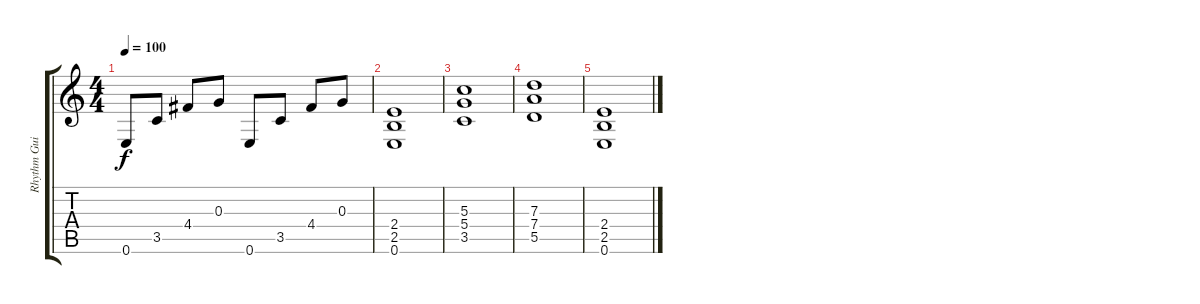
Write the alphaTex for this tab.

\track ("Rhythm Guitar" "Rhythm Gui") {instrument distortionguitar}
\staff {score tabs}
\tuning (E4 B3 G3 D3 A2 E2) {hide}
\ts (4 4)
\tempo 100
\clef g2
\ks c
0.6.8{dy f} 3.5.8 4.4.8 0.3.8 0.6.8 3.5.8 4.4.8 0.3.8 |
(2.4 2.5 0.6).1 |
(5.3 5.4 3.5).1 |
(7.3 7.4 5.5).1 |
(2.4 2.5 0.6).1
